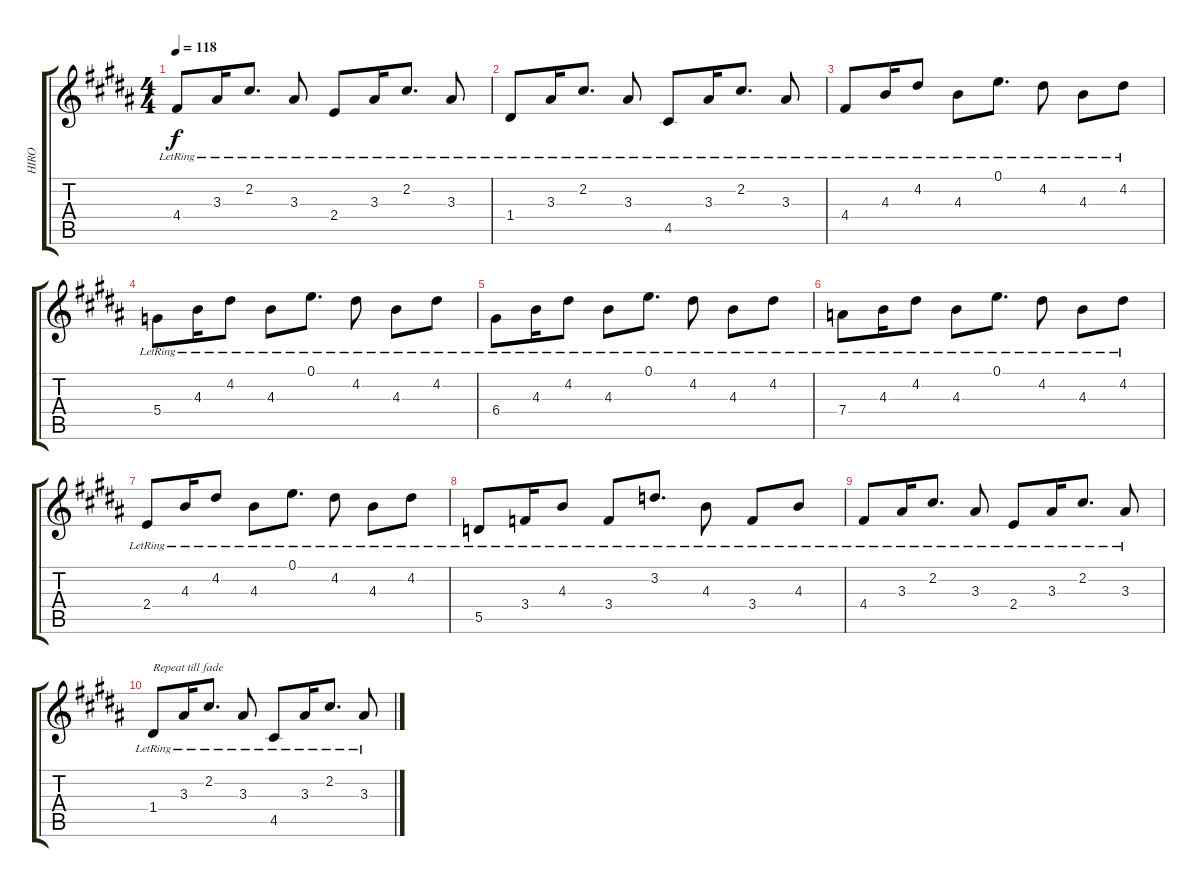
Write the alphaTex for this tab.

\track ("HIRO" "HIRO") {instrument overdrivenguitar}
\staff {score tabs}
\tuning (E4 B3 G3 D3 A2 E2) {hide}
\ts (4 4)
\tempo 118
\clef g2
\ks b
4.4{lr}.8{dy f} 3.3{lr}.16 2.2{lr}.8{d} 3.3{lr}.8 2.4{lr}.8 3.3{lr}.16 2.2{lr}.8{d} 3.3{lr}.8 |
1.4{lr}.8 3.3{lr}.16 2.2{lr}.8{d} 3.3{lr}.8 4.5{lr}.8 3.3{lr}.16 2.2{lr}.8{d} 3.3{lr}.8 |
4.4{lr}.8 4.3{lr}.16 4.2{lr}.8 4.3{lr}.8 0.1{lr}.8{d} 4.2{lr}.8 4.3{lr}.8 4.2{lr}.8 |
5.4{lr}.8 4.3{lr}.16 4.2{lr}.8 4.3{lr}.8 0.1{lr}.8{d} 4.2{lr}.8 4.3{lr}.8 4.2{lr}.8 |
6.4{lr}.8 4.3{lr}.16 4.2{lr}.8 4.3{lr}.8 0.1{lr}.8{d} 4.2{lr}.8 4.3{lr}.8 4.2{lr}.8 |
7.4{lr}.8 4.3{lr}.16 4.2{lr}.8 4.3{lr}.8 0.1{lr}.8{d} 4.2{lr}.8 4.3{lr}.8 4.2{lr}.8 |
2.4{lr}.8 4.3{lr}.16 4.2{lr}.8 4.3{lr}.8 0.1{lr}.8{d} 4.2{lr}.8 4.3{lr}.8 4.2{lr}.8 |
5.5{lr}.8 3.4{lr}.16 4.3{lr}.8 3.4{lr}.8 3.2{lr}.8{d} 4.3{lr}.8 3.4{lr}.8 4.3{lr}.8 |
4.4{lr}.8 3.3{lr}.16 2.2{lr}.8{d} 3.3{lr}.8 2.4{lr}.8 3.3{lr}.16 2.2{lr}.8{d} 3.3{lr}.8 |
1.4{lr}.8{txt "Repeat till fade"} 3.3{lr}.16 2.2{lr}.8{d} 3.3{lr}.8 4.5{lr}.8 3.3{lr}.16 2.2{lr}.8{d} 3.3{lr}.8
